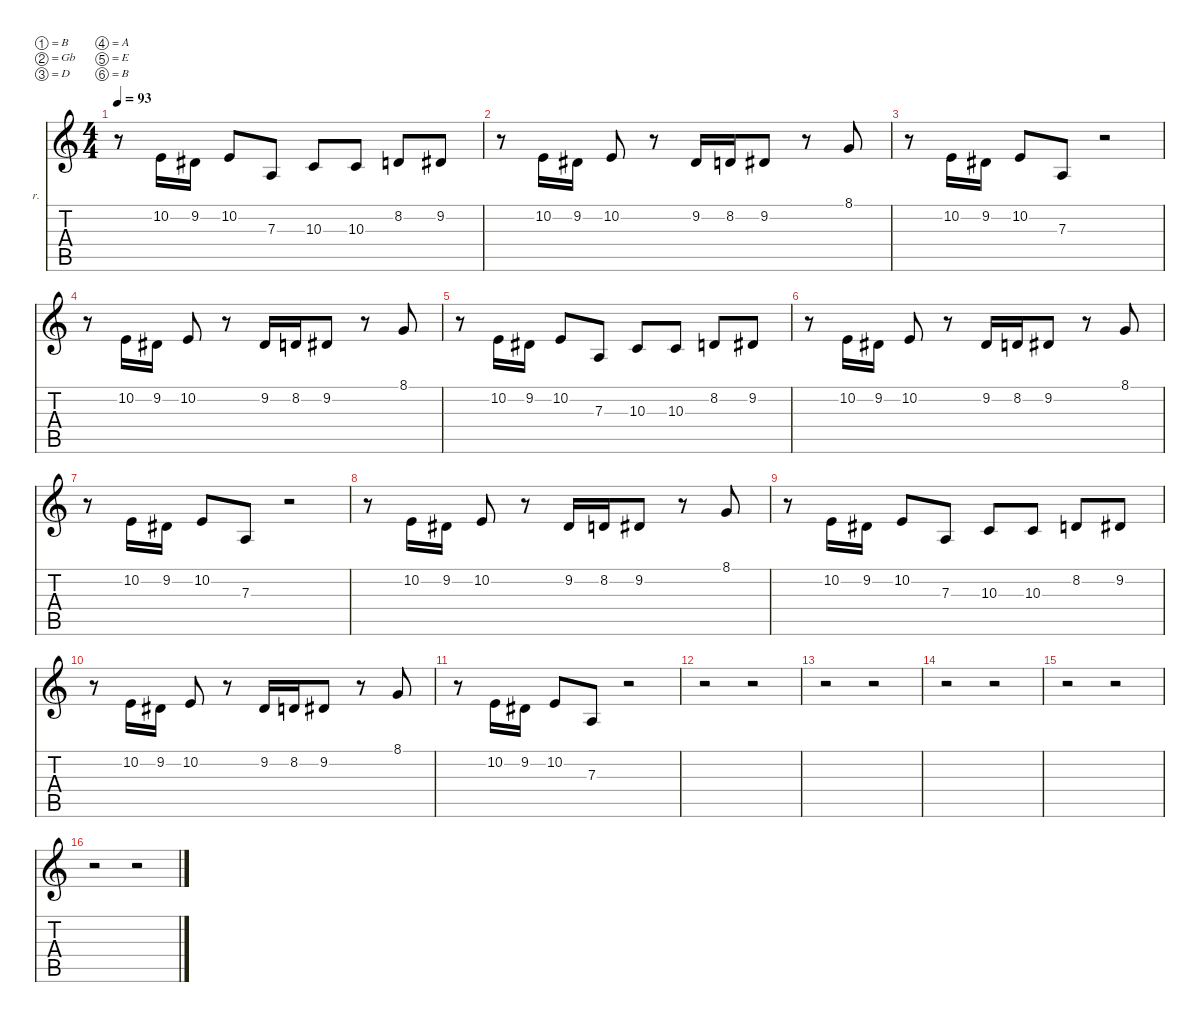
\defaultSystemsLayout 2
\hideDynamics
\bracketExtendMode nobrackets
\firstSystemTrackNameOrientation horizontal
\otherSystemsTrackNameOrientation horizontal
\track ("2nd Vocals" "r.") {instrument synthvoice}
\staff {score tabs}
\tuning (B3 Gb3 D3 A2 E2 B1)
\ts (4 4)
\scale
1.03043
\tempo 93
\accidentals auto
\clef g2
\ottava regular
\simile none
\ks c
r.8{dy f beam Down} 10.2.16{beam Up} 9.2{acc #}.16{beam Up} 10.2.8{beam Up} 7.3.8{beam Up} 10.3.8{beam Up} 10.3.8{beam Up} 8.2.8{beam Up} 9.2{acc #}.8{beam Up} |
\scale
0.969568 r.8{beam Down} 10.2.16{beam Up} 9.2{acc #}.16{beam Up} 10.2.8{beam Up} r.8{beam Up} 9.2{acc #}.16{beam Up} 8.2.16{beam Up} 9.2{acc #}.8{beam Up} r.8{beam Up} 8.1.8{beam Up} |
\scale
1.03043 r.8{beam Down} 10.2.16{beam Up} 9.2{acc #}.16{beam Up} 10.2.8{beam Up} 7.3.8{beam Up} r.2{beam Up} |
\scale
0.969568 r.8{beam Down} 10.2.16{beam Up} 9.2{acc #}.16{beam Up} 10.2.8{beam Up} r.8{beam Up} 9.2{acc #}.16{beam Up} 8.2.16{beam Up} 9.2{acc #}.8{beam Up} r.8{beam Up} 8.1.8{beam Up} |
\scale
1.03175 r.8{beam Down} 10.2.16{beam Up} 9.2{acc #}.16{beam Up} 10.2.8{beam Up} 7.3.8{beam Up} 10.3.8{beam Up} 10.3.8{beam Up} 8.2.8{beam Up} 9.2{acc #}.8{beam Up} |
\scale
0.968253 r.8{beam Down} 10.2.16{beam Up} 9.2{acc #}.16{beam Up} 10.2.8{beam Up} r.8{beam Up} 9.2{acc #}.16{beam Up} 8.2.16{beam Up} 9.2{acc #}.8{beam Up} r.8{beam Up} 8.1.8{beam Up} |
\scale
1.03175 r.8{beam Down} 10.2.16{beam Up} 9.2{acc #}.16{beam Up} 10.2.8{beam Up} 7.3.8{beam Up} r.2{beam Up} |
\scale
0.968253 r.8{beam Down} 10.2.16{beam Up} 9.2{acc #}.16{beam Up} 10.2.8{beam Up} r.8{beam Up} 9.2{acc #}.16{beam Up} 8.2.16{beam Up} 9.2{acc #}.8{beam Up} r.8{beam Up} 8.1.8{beam Up} |
\scale
1.03175 r.8{beam Down} 10.2.16{beam Up} 9.2{acc #}.16{beam Up} 10.2.8{beam Up} 7.3.8{beam Up} 10.3.8{beam Up} 10.3.8{beam Up} 8.2.8{beam Up} 9.2{acc #}.8{beam Up} |
\scale
0.968253 r.8{beam Down} 10.2.16{beam Up} 9.2{acc #}.16{beam Up} 10.2.8{beam Up} r.8{beam Up} 9.2{acc #}.16{beam Up} 8.2.16{beam Up} 9.2{acc #}.8{beam Up} r.8{beam Up} 8.1.8{beam Up} |
\scale
1.03701 r.8{beam Down} 10.2.16{beam Up} 9.2{acc #}.16{beam Up} 10.2.8{beam Up} 7.3.8{beam Up} r.2{beam Up} |
\scale
0.96299 r.2{beam Down} r.2{beam Down} |
\scale
1.03701 r.2{beam Down} r.2{beam Down} |
\scale
0.96299 r.2{beam Down} r.2{beam Down} |
\scale
1.03701 r.2{beam Down} r.2{beam Down} |
\scale
0.96299 r.2{beam Down} r.2{beam Down}
